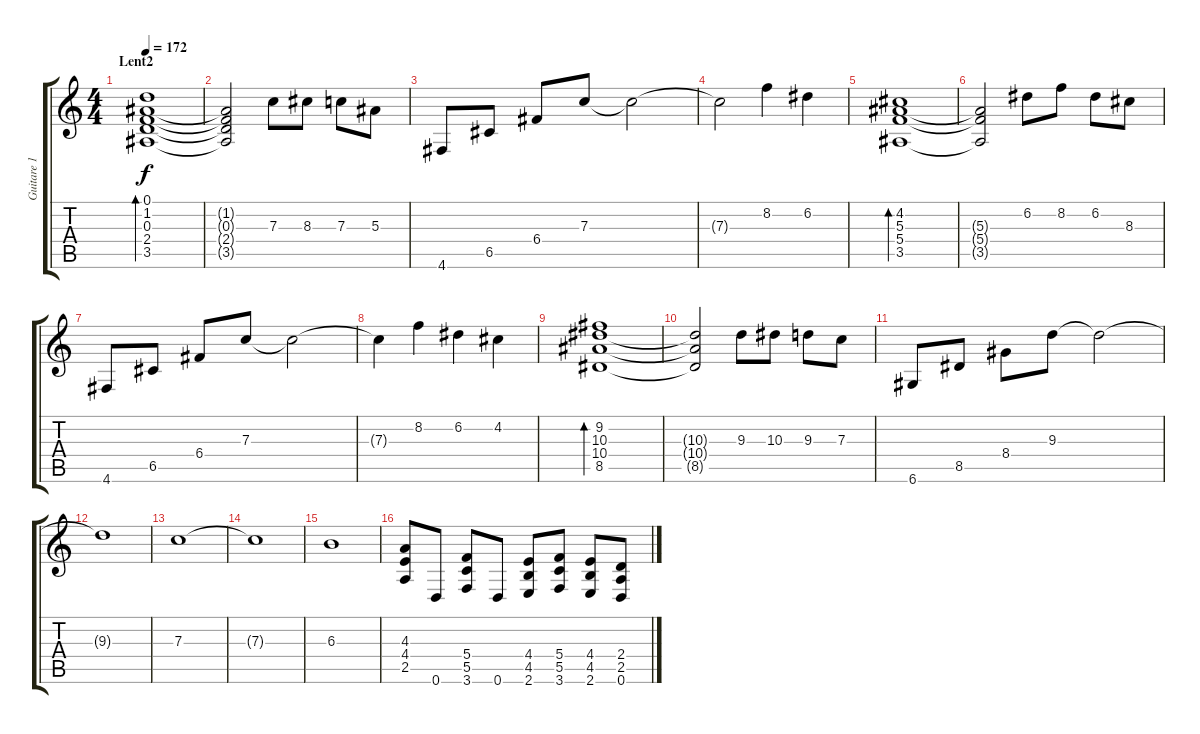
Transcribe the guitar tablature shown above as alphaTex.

\track ("Guitare 1" "Guitare 1") {instrument distortionguitar}
\staff {score tabs}
\tuning (D4 A3 F3 C3 G2 D2) {hide}
\ts (4 4)
\section ("" "Lent2")
\tempo 172
\clef g2
\ks c
(0.1 1.2 0.3 2.4 3.5).1{bd 480 dy f} |
(1.2{t} 0.3{t} 2.4{t} 3.5{t}).2 7.3.8 8.3.8 7.3.8 5.3.8 |
4.6.8 6.5.8 6.4.8 7.3.8 7.3{t}.2 |
7.3{t}.2 8.2.4 6.2.4 |
(4.2 5.3 5.4 3.5).1{bd 480} |
(5.3{t} 5.4{t} 3.5{t}).2 6.2.8 8.2.8 6.2.8 8.3.8 |
4.6.8 6.5.8 6.4.8 7.3.8 7.3{t}.2 |
7.3{t}.4 8.2.4 6.2.4 4.2.4 |
(9.2 10.3 10.4 8.5).1{bd 480} |
(10.3{t} 10.4{t} 8.5{t}).2 9.3.8 10.3.8 9.3.8 7.3.8 |
6.6.8 8.5.8 8.4.8 9.3.8 9.3{t}.2 |
9.3{t}.1 |
7.3.1 |
7.3{t}.1 |
6.3.1 |
(4.3 4.4 2.5).8 0.6.8 (5.4 5.5 3.6).8 0.6.8 (4.4 4.5 2.6).8 (5.4 5.5 3.6).8 (4.4 4.5 2.6).8 (2.4 2.5 0.6).8
